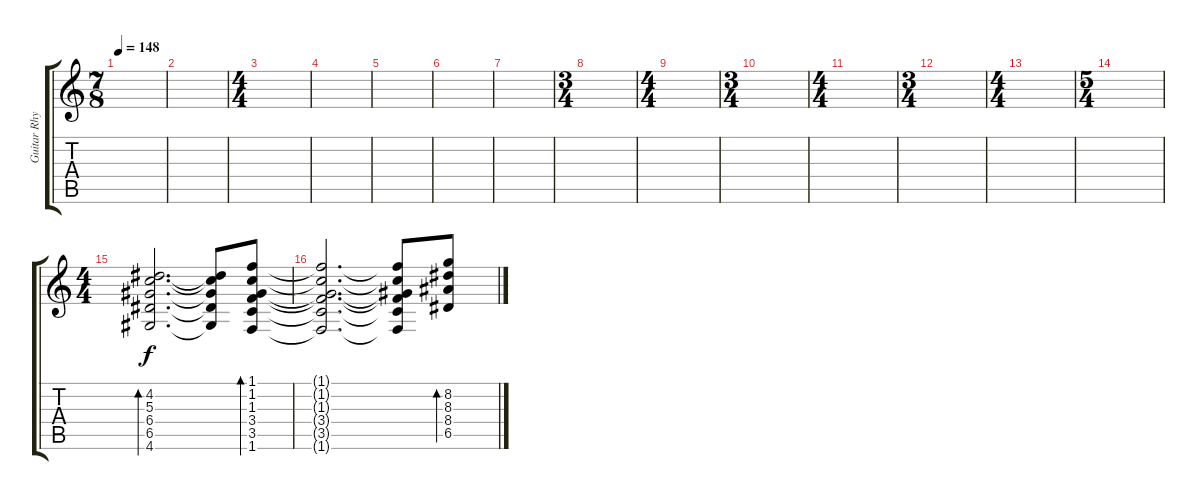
\track ("Guitar Rhythm 2 (clean)" "Guitar Rhy") {instrument electricguitarclean}
\staff {score tabs}
\tuning (E4 B3 G3 D3 A2 E2) {hide}
\ts (7 8)
\tempo 148
\clef g2
\ks c
|
|
\ts (4 4)
|
|
|
|
|
\ts (3 4)
|
\ts (4 4)
|
\ts (3 4)
|
\ts (4 4)
|
\ts (3 4)
|
\ts (4 4)
|
\ts (5 4)
|
\ts (4 4)
(4.2 5.3 6.4 6.5 4.6).2{d bd 120} (4.2{t} 5.3{t} 6.4{t} 6.5{t} 4.6{t}).8 (1.1 1.2 1.3 3.4 3.5 1.6).8{bd 120} |
(1.1{t} 1.2{t} 1.3{t} 3.4{t} 3.5{t} 1.6{t}).2{d} (1.1{t} 1.2{t} 1.3{t} 3.4{t} 3.5{t} 1.6{t}).8 (8.2 8.3 8.4 6.5).8{bd 120}
